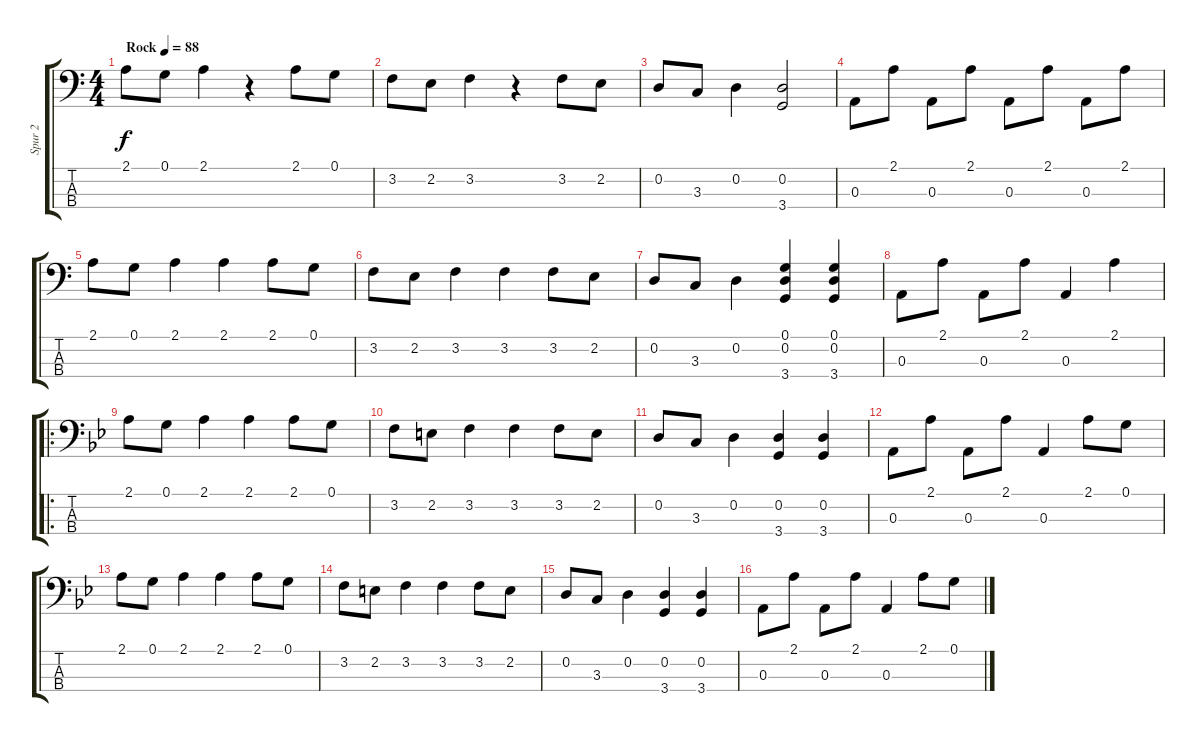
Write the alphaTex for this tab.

\track ("Spur 2" "Spur 2") {instrument electricbassfinger}
\staff {score tabs}
\tuning (G2 D2 A1 E1) {hide}
\ts (4 4)
\tempo (88 "Rock")
\clef f4
\ks c
2.1.8{dy f instrument electricbassfinger} 0.1.8 2.1.4 r.4 2.1.8 0.1.8 |
3.2.8 2.2.8 3.2.4 r.4 3.2.8 2.2.8 |
0.2.8 3.3.8 0.2.4 (0.2 3.4).2 |
0.3.8 2.1.8 0.3.8 2.1.8 0.3.8 2.1.8 0.3.8 2.1.8 |
2.1.8 0.1.8 2.1.4 2.1.4 2.1.8 0.1.8 |
3.2.8 2.2.8 3.2.4 3.2.4 3.2.8 2.2.8 |
0.2.8 3.3.8 0.2.4 (0.1 0.2 3.4).4 (0.1 0.2 3.4).4 |
0.3.8 2.1.8 0.3.8 2.1.8 0.3.4 2.1.4 |
\ro
\ks bb
2.1.8 0.1.8 2.1.4 2.1.4 2.1.8 0.1.8 |
3.2.8 2.2.8 3.2.4 3.2.4 3.2.8 2.2.8 |
0.2.8 3.3.8 0.2.4 (0.2 3.4).4 (0.2 3.4).4 |
0.3.8 2.1.8 0.3.8 2.1.8 0.3.4 2.1.8 0.1.8 |
2.1.8 0.1.8 2.1.4 2.1.4 2.1.8 0.1.8 |
3.2.8 2.2.8 3.2.4 3.2.4 3.2.8 2.2.8 |
0.2.8 3.3.8 0.2.4 (0.2 3.4).4 (0.2 3.4).4 |
0.3.8 2.1.8 0.3.8 2.1.8 0.3.4 2.1.8 0.1.8
